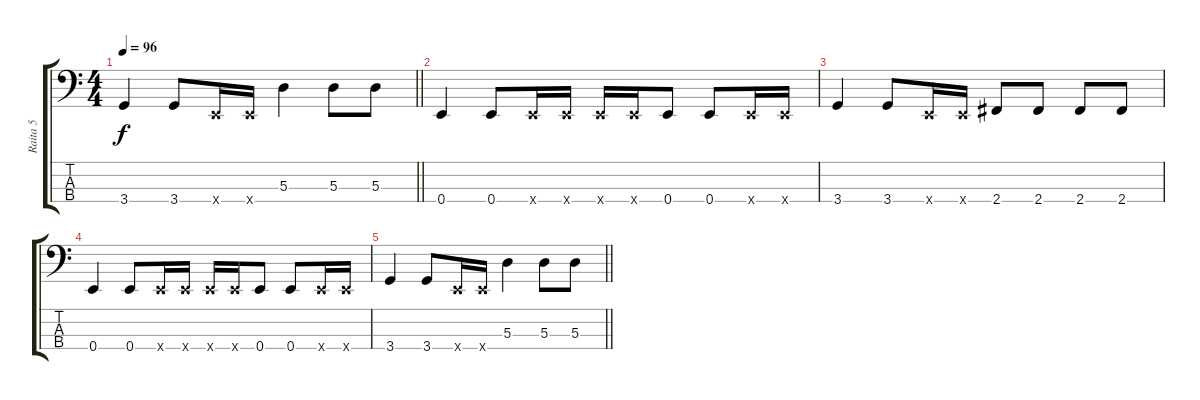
\track ("Raita 5" "Raita 5") {instrument electricbassfinger}
\staff {score tabs}
\tuning (G2 D2 A1 E1) {hide}
\ts (4 4)
\tempo 96
\clef f4
\barLineRight lightlight
\ks c
3.4.4{dy f} 3.4.8 0.4{x}.16 0.4{x}.16 5.3.4 5.3.8 5.3.8 |
0.4.4 0.4.8 0.4{x}.16 0.4{x}.16 0.4{x}.16 0.4{x}.16 0.4.8 0.4.8 0.4{x}.16 0.4{x}.16 |
3.4.4 3.4.8 0.4{x}.16 0.4{x}.16 2.4.8 2.4.8 2.4.8 2.4.8 |
0.4.4 0.4.8 0.4{x}.16 0.4{x}.16 0.4{x}.16 0.4{x}.16 0.4.8 0.4.8 0.4{x}.16 0.4{x}.16 |
\barLineRight lightlight
3.4.4 3.4.8 0.4{x}.16 0.4{x}.16 5.3.4 5.3.8 5.3.8
